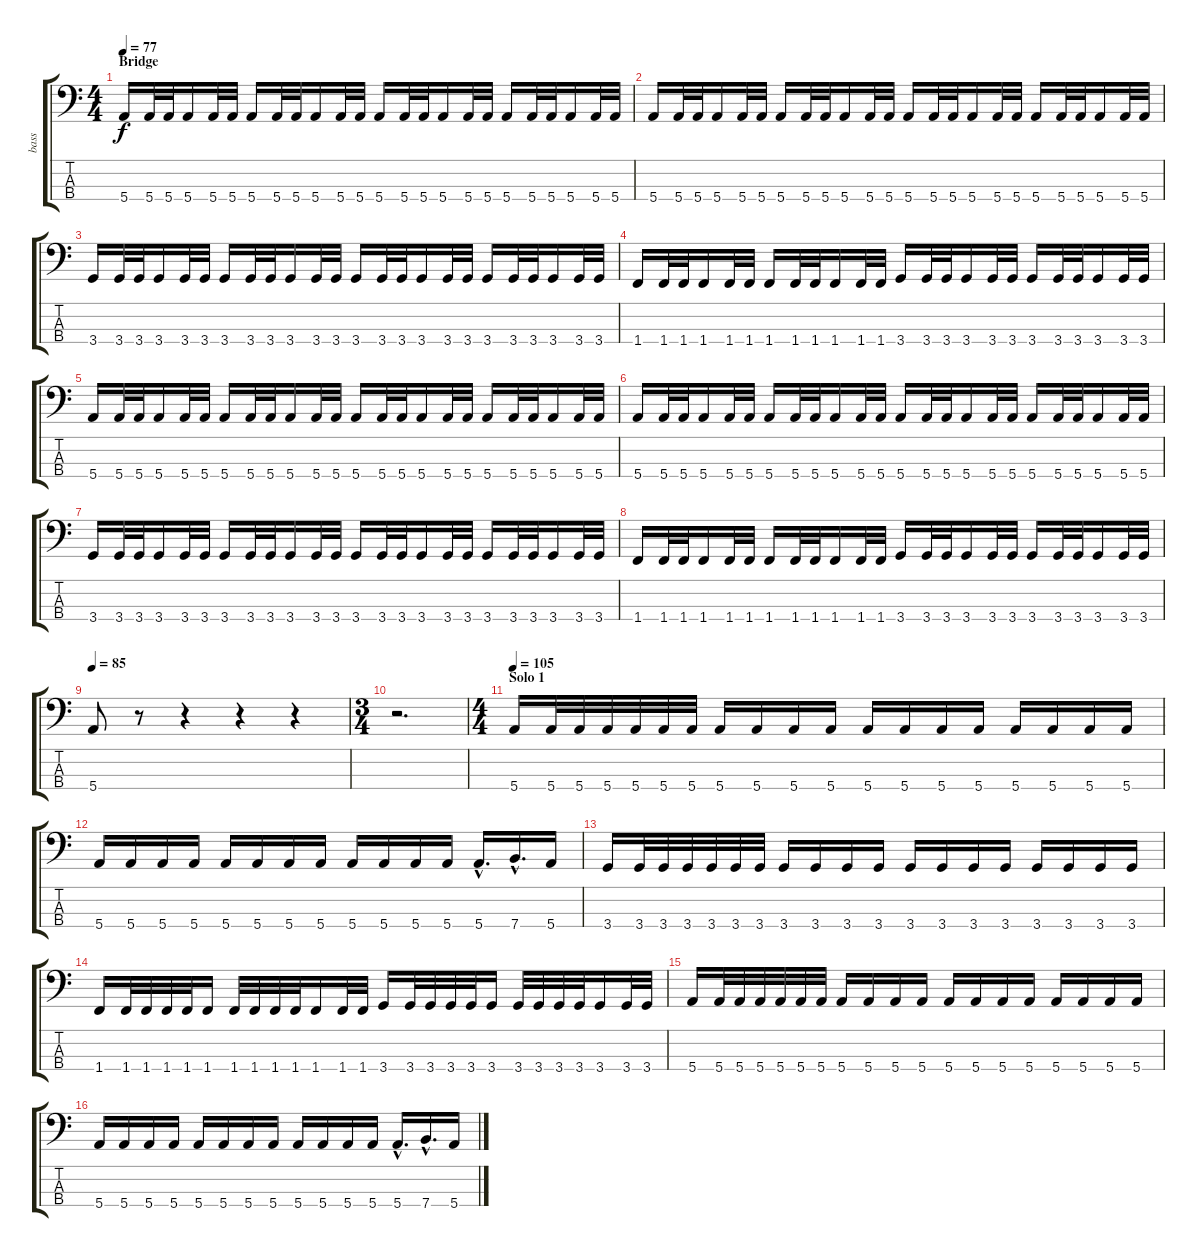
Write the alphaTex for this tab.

\track ("bass" "bass") {instrument electricbassfinger}
\staff {score tabs}
\tuning (G2 D2 A1 E1) {hide}
\ts (4 4)
\section ("" "Bridge")
\tempo 77
\clef f4
\ks c
5.4.16{dy f} 5.4.32 5.4.32 5.4.16 5.4.32 5.4.32 5.4.16 5.4.32 5.4.32 5.4.16 5.4.32 5.4.32 5.4.16 5.4.32 5.4.32 5.4.16 5.4.32 5.4.32 5.4.16 5.4.32 5.4.32 5.4.16 5.4.32 5.4.32 |
5.4.16 5.4.32 5.4.32 5.4.16 5.4.32 5.4.32 5.4.16 5.4.32 5.4.32 5.4.16 5.4.32 5.4.32 5.4.16 5.4.32 5.4.32 5.4.16 5.4.32 5.4.32 5.4.16 5.4.32 5.4.32 5.4.16 5.4.32 5.4.32 |
3.4.16 3.4.32 3.4.32 3.4.16 3.4.32 3.4.32 3.4.16 3.4.32 3.4.32 3.4.16 3.4.32 3.4.32 3.4.16 3.4.32 3.4.32 3.4.16 3.4.32 3.4.32 3.4.16 3.4.32 3.4.32 3.4.16 3.4.32 3.4.32 |
1.4.16 1.4.32 1.4.32 1.4.16 1.4.32 1.4.32 1.4.16 1.4.32 1.4.32 1.4.16 1.4.32 1.4.32 3.4.16 3.4.32 3.4.32 3.4.16 3.4.32 3.4.32 3.4.16 3.4.32 3.4.32 3.4.16 3.4.32 3.4.32 |
5.4.16 5.4.32 5.4.32 5.4.16 5.4.32 5.4.32 5.4.16 5.4.32 5.4.32 5.4.16 5.4.32 5.4.32 5.4.16 5.4.32 5.4.32 5.4.16 5.4.32 5.4.32 5.4.16 5.4.32 5.4.32 5.4.16 5.4.32 5.4.32 |
5.4.16 5.4.32 5.4.32 5.4.16 5.4.32 5.4.32 5.4.16 5.4.32 5.4.32 5.4.16 5.4.32 5.4.32 5.4.16 5.4.32 5.4.32 5.4.16 5.4.32 5.4.32 5.4.16 5.4.32 5.4.32 5.4.16 5.4.32 5.4.32 |
3.4.16 3.4.32 3.4.32 3.4.16 3.4.32 3.4.32 3.4.16 3.4.32 3.4.32 3.4.16 3.4.32 3.4.32 3.4.16 3.4.32 3.4.32 3.4.16 3.4.32 3.4.32 3.4.16 3.4.32 3.4.32 3.4.16 3.4.32 3.4.32 |
1.4.16 1.4.32 1.4.32 1.4.16 1.4.32 1.4.32 1.4.16 1.4.32 1.4.32 1.4.16 1.4.32 1.4.32 3.4.16 3.4.32 3.4.32 3.4.16 3.4.32 3.4.32 3.4.16 3.4.32 3.4.32 3.4.16 3.4.32 3.4.32 |
\tempo 85
5.4.8 r.8 r.4 r.4 r.4 |
\ts (3 4)
r.2{d} |
\ts (4 4)
\section ("" "Solo 1")
\tempo 105
5.4.16 5.4.32 5.4.32 5.4.32 5.4.32 5.4.32 5.4.32 5.4.16 5.4.16 5.4.16 5.4.16 5.4.16 5.4.16 5.4.16 5.4.16 5.4.16 5.4.16 5.4.16 5.4.16 |
5.4.16 5.4.16 5.4.16 5.4.16 5.4.16 5.4.16 5.4.16 5.4.16 5.4.16 5.4.16 5.4.16 5.4.16 5.4{hac}.16{d} 7.4{hac}.16{d} 5.4.16 |
3.4.16 3.4.32 3.4.32 3.4.32 3.4.32 3.4.32 3.4.32 3.4.16 3.4.16 3.4.16 3.4.16 3.4.16 3.4.16 3.4.16 3.4.16 3.4.16 3.4.16 3.4.16 3.4.16 |
1.4.16 1.4.32 1.4.32 1.4.32 1.4.32 1.4.16 1.4.32 1.4.32 1.4.32 1.4.32 1.4.16 1.4.32 1.4.32 3.4.16 3.4.32 3.4.32 3.4.32 3.4.32 3.4.16 3.4.32 3.4.32 3.4.32 3.4.32 3.4.16 3.4.32 3.4.32 |
5.4.16 5.4.32 5.4.32 5.4.32 5.4.32 5.4.32 5.4.32 5.4.16 5.4.16 5.4.16 5.4.16 5.4.16 5.4.16 5.4.16 5.4.16 5.4.16 5.4.16 5.4.16 5.4.16 |
5.4.16 5.4.16 5.4.16 5.4.16 5.4.16 5.4.16 5.4.16 5.4.16 5.4.16 5.4.16 5.4.16 5.4.16 5.4{hac}.16{d} 7.4{hac}.16{d} 5.4.16
